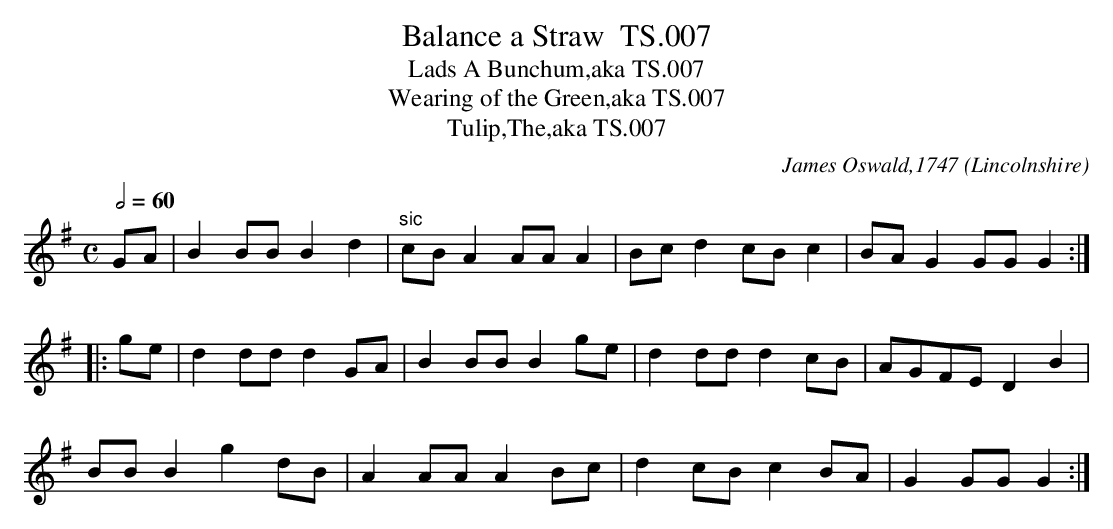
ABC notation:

X:1
T:Balance a Straw  TS.007
T:Lads A Bunchum,aka TS.007
T:Wearing of the Green,aka TS.007
T:Tulip,The,aka TS.007
C:James Oswald,1747
L:1/8
M:C
O:Lincolnshire
Q:1/2=60
K:G
GA|B2BBB2d2|"^sic"cBA2AAA2|Bcd2cBc2|BAG2GGG2:|!
|:ge|d2ddd2GA|B2BBB2ge|d2ddd2cB|AGFED2B2|!
BBB2g2dB|A2AAA2Bc|d2cBc2BA|G2GGG2:|]
